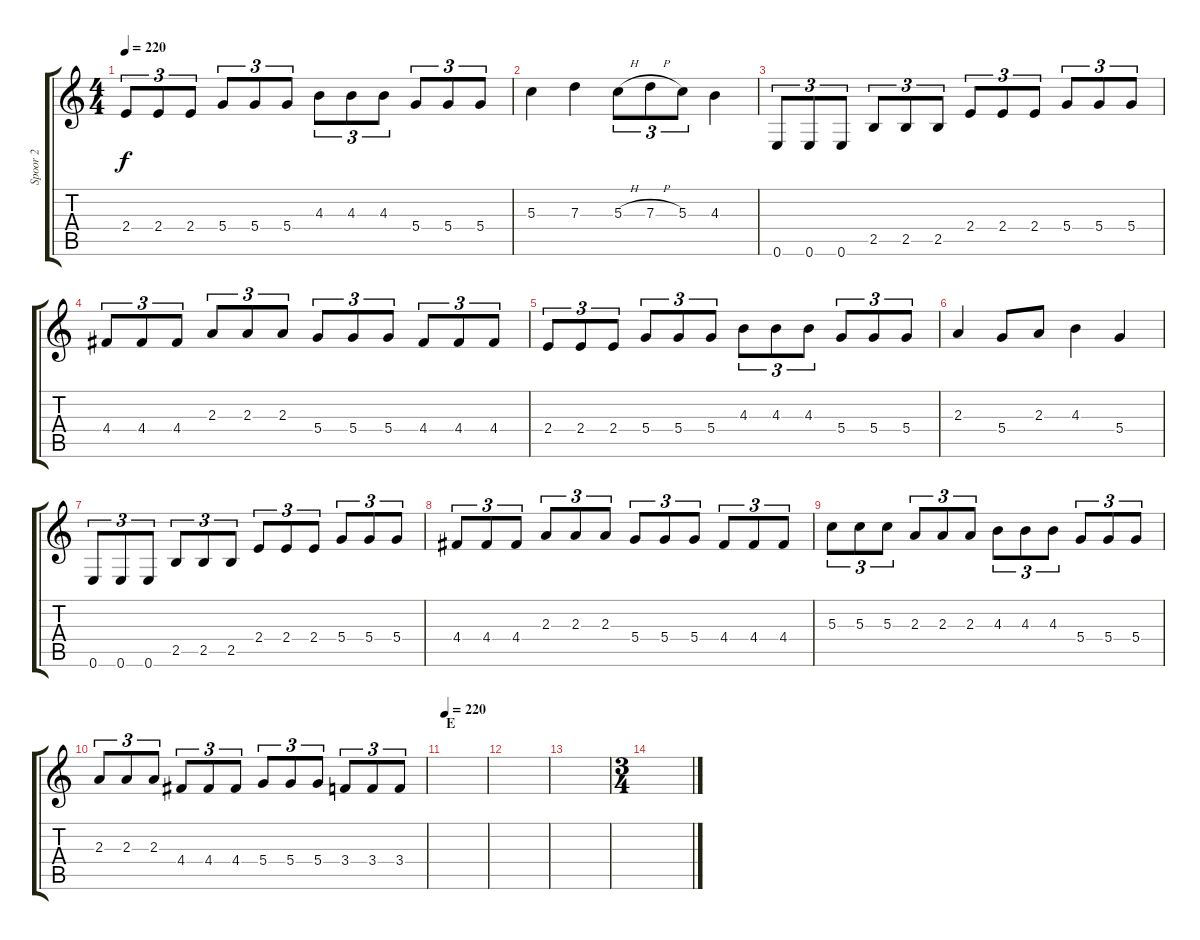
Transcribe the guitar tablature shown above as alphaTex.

\track ("Spoor 2" "Spoor 2") {instrument overdrivenguitar}
\staff {score tabs}
\tuning (E4 B3 G3 D3 A2 E2) {hide}
\ts (4 4)
\tempo 220
\clef g2
\ks c
2.4.8{tu (3 2) dy f} 2.4.8{tu (3 2)} 2.4.8{tu (3 2)} 5.4.8{tu (3 2)} 5.4.8{tu (3 2)} 5.4.8{tu (3 2)} 4.3.8{tu (3 2)} 4.3.8{tu (3 2)} 4.3.8{tu (3 2)} 5.4.8{tu (3 2)} 5.4.8{tu (3 2)} 5.4.8{tu (3 2)} |
5.3.4 7.3.4 5.3{h}.8{tu (3 2)} 7.3{h}.8{tu (3 2)} 5.3.8{tu (3 2)} 4.3.4 |
0.6.8{tu (3 2)} 0.6.8{tu (3 2)} 0.6.8{tu (3 2)} 2.5.8{tu (3 2)} 2.5.8{tu (3 2)} 2.5.8{tu (3 2)} 2.4.8{tu (3 2)} 2.4.8{tu (3 2)} 2.4.8{tu (3 2)} 5.4.8{tu (3 2)} 5.4.8{tu (3 2)} 5.4.8{tu (3 2)} |
4.4.8{tu (3 2)} 4.4.8{tu (3 2)} 4.4.8{tu (3 2)} 2.3.8{tu (3 2)} 2.3.8{tu (3 2)} 2.3.8{tu (3 2)} 5.4.8{tu (3 2)} 5.4.8{tu (3 2)} 5.4.8{tu (3 2)} 4.4.8{tu (3 2)} 4.4.8{tu (3 2)} 4.4.8{tu (3 2)} |
2.4.8{tu (3 2)} 2.4.8{tu (3 2)} 2.4.8{tu (3 2)} 5.4.8{tu (3 2)} 5.4.8{tu (3 2)} 5.4.8{tu (3 2)} 4.3.8{tu (3 2)} 4.3.8{tu (3 2)} 4.3.8{tu (3 2)} 5.4.8{tu (3 2)} 5.4.8{tu (3 2)} 5.4.8{tu (3 2)} |
2.3.4 5.4.8 2.3.8 4.3.4 5.4.4 |
0.6.8{tu (3 2)} 0.6.8{tu (3 2)} 0.6.8{tu (3 2)} 2.5.8{tu (3 2)} 2.5.8{tu (3 2)} 2.5.8{tu (3 2)} 2.4.8{tu (3 2)} 2.4.8{tu (3 2)} 2.4.8{tu (3 2)} 5.4.8{tu (3 2)} 5.4.8{tu (3 2)} 5.4.8{tu (3 2)} |
4.4.8{tu (3 2)} 4.4.8{tu (3 2)} 4.4.8{tu (3 2)} 2.3.8{tu (3 2)} 2.3.8{tu (3 2)} 2.3.8{tu (3 2)} 5.4.8{tu (3 2)} 5.4.8{tu (3 2)} 5.4.8{tu (3 2)} 4.4.8{tu (3 2)} 4.4.8{tu (3 2)} 4.4.8{tu (3 2)} |
5.3.8{tu (3 2)} 5.3.8{tu (3 2)} 5.3.8{tu (3 2)} 2.3.8{tu (3 2)} 2.3.8{tu (3 2)} 2.3.8{tu (3 2)} 4.3.8{tu (3 2)} 4.3.8{tu (3 2)} 4.3.8{tu (3 2)} 5.4.8{tu (3 2)} 5.4.8{tu (3 2)} 5.4.8{tu (3 2)} |
2.3.8{tu (3 2)} 2.3.8{tu (3 2)} 2.3.8{tu (3 2)} 4.4.8{tu (3 2)} 4.4.8{tu (3 2)} 4.4.8{tu (3 2)} 5.4.8{tu (3 2)} 5.4.8{tu (3 2)} 5.4.8{tu (3 2)} 3.4.8{tu (3 2)} 3.4.8{tu (3 2)} 3.4.8{tu (3 2)} |
\section ("" "E")
\tempo 220
|
|
|
\ts (3 4)
